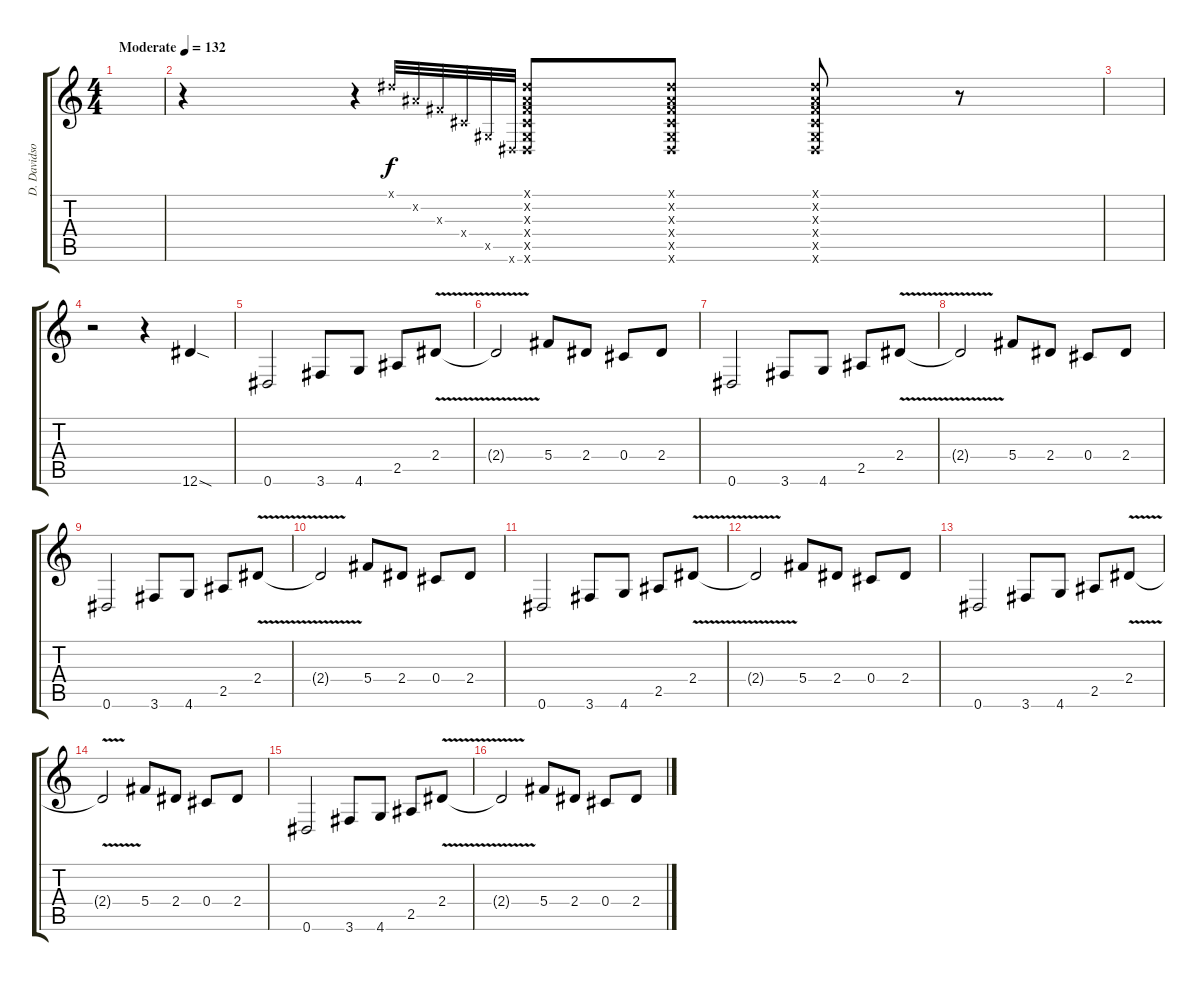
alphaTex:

\track ("D. Davidson" "D. Davidso") {instrument overdrivenguitar}
\staff {score tabs}
\tuning (Eb4 Bb3 Gb3 Db3 Ab2 Eb2) {hide}
\ts (4 4)
\tempo (132 "Moderate")
\clef g2
\ks c
|
r.4 r.4 0.1{x}.32{gr onbeat} 0.2{x}.32{gr onbeat} 0.3{x}.32{gr onbeat} 0.4{x}.32{gr onbeat} 0.5{x}.32{gr onbeat} 0.6{x}.32{gr onbeat} (0.1{x} 0.2{x} 0.3{x} 0.4{x} 0.5{x} 0.6{x}).8 (0.1{x} 0.2{x} 0.3{x} 0.4{x} 0.5{x} 0.6{x}).8 (0.1{x} 0.2{x} 0.3{x} 0.4{x} 0.5{x} 0.6{x}).8 r.8 |
|
r.2 r.4 12.6{sod}.4 |
0.6.2 3.6.8 4.6.8 2.5.8 2.4{v}.8 |
2.4{t}.2 5.4.8 2.4.8 0.4.8 2.4.8 |
0.6.2 3.6.8 4.6.8 2.5.8 2.4{v}.8 |
2.4{t}.2 5.4.8 2.4.8 0.4.8 2.4.8 |
0.6.2 3.6.8 4.6.8 2.5.8 2.4{v}.8 |
2.4{t}.2 5.4.8 2.4.8 0.4.8 2.4.8 |
0.6.2 3.6.8 4.6.8 2.5.8 2.4{v}.8 |
2.4{t}.2 5.4.8 2.4.8 0.4.8 2.4.8 |
0.6.2 3.6.8 4.6.8 2.5.8 2.4{v}.8 |
2.4{t}.2 5.4.8 2.4.8 0.4.8 2.4.8 |
0.6.2 3.6.8 4.6.8 2.5.8 2.4{v}.8 |
2.4{t}.2 5.4.8 2.4.8 0.4.8 2.4.8
